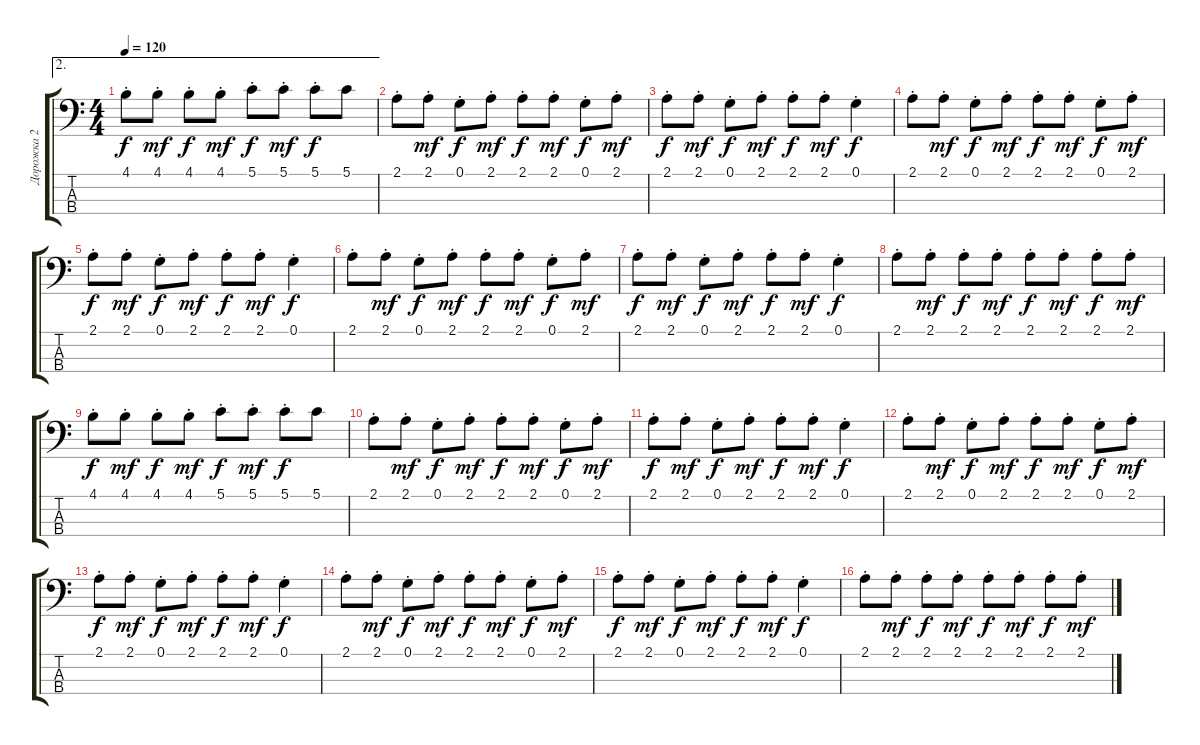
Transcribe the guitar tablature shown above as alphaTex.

\track ("Дорожка 2" "Дорожка 2") {instrument electricbassfinger}
\staff {score tabs}
\tuning (G2 D2 A1 E1) {hide}
\ae 2
\ts (4 4)
\tempo 120
\clef f4
\ks c
4.1{st}.8{dy f} 4.1{st}.8{dy mf} 4.1{st}.8{dy f} 4.1{st}.8{dy mf} 5.1{st}.8{dy f} 5.1{st}.8{dy mf} 5.1{st}.8{dy f} 5.1.8 |
2.1{st}.8 2.1{st}.8{dy mf} 0.1{st}.8{dy f} 2.1{st}.8{dy mf} 2.1{st}.8{dy f} 2.1{st}.8{dy mf} 0.1{st}.8{dy f} 2.1{st}.8{dy mf} |
2.1{st}.8{dy f} 2.1{st}.8{dy mf} 0.1{st}.8{dy f} 2.1{st}.8{dy mf} 2.1{st}.8{dy f} 2.1{st}.8{dy mf} 0.1{st}.4{dy f} |
2.1{st}.8 2.1{st}.8{dy mf} 0.1{st}.8{dy f} 2.1{st}.8{dy mf} 2.1{st}.8{dy f} 2.1{st}.8{dy mf} 0.1{st}.8{dy f} 2.1{st}.8{dy mf} |
2.1{st}.8{dy f} 2.1{st}.8{dy mf} 0.1{st}.8{dy f} 2.1{st}.8{dy mf} 2.1{st}.8{dy f} 2.1{st}.8{dy mf} 0.1{st}.4{dy f} |
2.1{st}.8 2.1{st}.8{dy mf} 0.1{st}.8{dy f} 2.1{st}.8{dy mf} 2.1{st}.8{dy f} 2.1{st}.8{dy mf} 0.1{st}.8{dy f} 2.1{st}.8{dy mf} |
2.1{st}.8{dy f} 2.1{st}.8{dy mf} 0.1{st}.8{dy f} 2.1{st}.8{dy mf} 2.1{st}.8{dy f} 2.1{st}.8{dy mf} 0.1{st}.4{dy f} |
2.1{st}.8 2.1{st}.8{dy mf} 2.1{st}.8{dy f} 2.1{st}.8{dy mf} 2.1{st}.8{dy f} 2.1{st}.8{dy mf} 2.1{st}.8{dy f} 2.1{st}.8{dy mf} |
4.1{st}.8{dy f} 4.1{st}.8{dy mf} 4.1{st}.8{dy f} 4.1{st}.8{dy mf} 5.1{st}.8{dy f} 5.1{st}.8{dy mf} 5.1{st}.8{dy f} 5.1.8 |
2.1{st}.8 2.1{st}.8{dy mf} 0.1{st}.8{dy f} 2.1{st}.8{dy mf} 2.1{st}.8{dy f} 2.1{st}.8{dy mf} 0.1{st}.8{dy f} 2.1{st}.8{dy mf} |
2.1{st}.8{dy f} 2.1{st}.8{dy mf} 0.1{st}.8{dy f} 2.1{st}.8{dy mf} 2.1{st}.8{dy f} 2.1{st}.8{dy mf} 0.1{st}.4{dy f} |
2.1{st}.8 2.1{st}.8{dy mf} 0.1{st}.8{dy f} 2.1{st}.8{dy mf} 2.1{st}.8{dy f} 2.1{st}.8{dy mf} 0.1{st}.8{dy f} 2.1{st}.8{dy mf} |
2.1{st}.8{dy f} 2.1{st}.8{dy mf} 0.1{st}.8{dy f} 2.1{st}.8{dy mf} 2.1{st}.8{dy f} 2.1{st}.8{dy mf} 0.1{st}.4{dy f} |
2.1{st}.8 2.1{st}.8{dy mf} 0.1{st}.8{dy f} 2.1{st}.8{dy mf} 2.1{st}.8{dy f} 2.1{st}.8{dy mf} 0.1{st}.8{dy f} 2.1{st}.8{dy mf} |
2.1{st}.8{dy f} 2.1{st}.8{dy mf} 0.1{st}.8{dy f} 2.1{st}.8{dy mf} 2.1{st}.8{dy f} 2.1{st}.8{dy mf} 0.1{st}.4{dy f} |
2.1{st}.8 2.1{st}.8{dy mf} 2.1{st}.8{dy f} 2.1{st}.8{dy mf} 2.1{st}.8{dy f} 2.1{st}.8{dy mf} 2.1{st}.8{dy f} 2.1{st}.8{dy mf}
